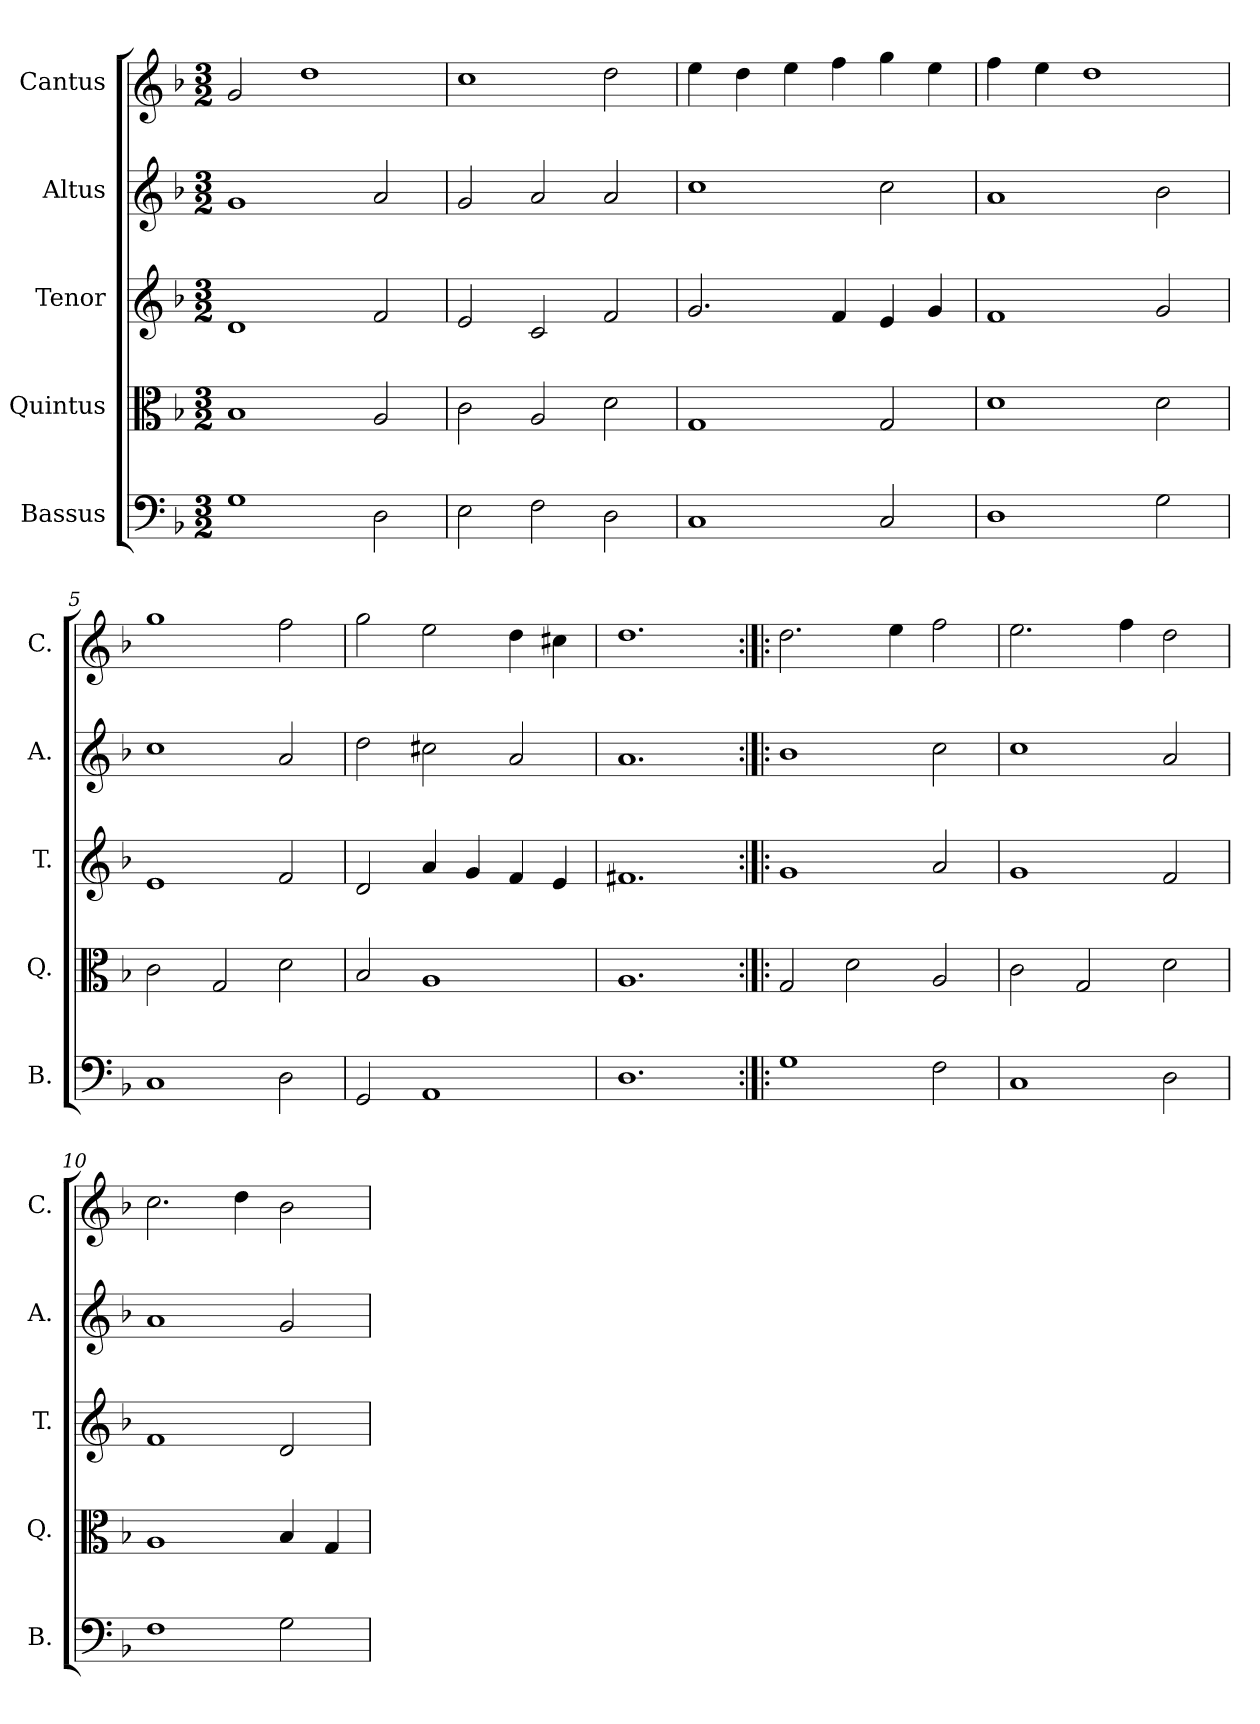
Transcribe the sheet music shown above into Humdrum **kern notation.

**kern	**kern	**kern	**kern	**kern
*part5	*part4	*part3	*part2	*part1
*staff5	*staff4	*staff3	*staff2	*staff1
*I"Bassus	*I"Quintus	*I"Tenor	*I"Altus	*I"Cantus
*I'B.	*I'Q.	*I'T.	*I'A.	*I'C.
*clefF4	*clefC3	*clefG2	*clefG2	*clefG2
*k[b-]	*k[b-]	*k[b-]	*k[b-]	*k[b-]
*F:	*F:	*F:	*F:	*F:
*M3/2	*M3/2	*M3/2	*M3/2	*M3/2
=1	=1	=1	=1	=1
1G	1B-	1d	1g	2g/
.	.	.	.	1dd
2D\	2A/	2f/	2a/	.
=2	=2	=2	=2	=2
2E\	2c\	2e/	2g/	1cc
2F\	2A/	2c/	2a/	.
2D\	2d\	2f/	2a/	2dd\
=3	=3	=3	=3	=3
1C	1G	2.g/	1cc	4ee\
.	.	.	.	4dd\
.	.	.	.	4ee\
.	.	4f/	.	4ff\
2C/	2G/	4e/	2cc\	4gg\
.	.	4g/	.	4ee\
=4	=4	=4	=4	=4
1D	1d	1f	1a	4ff\
.	.	.	.	4ee\
.	.	.	.	1dd
2G\	2d\	2g/	2b-\	.
!!LO:LB:g=z
=5	=5	=5	=5	=5
1C	2c\	1e	1cc	1gg
.	2G/	.	.	.
2D\	2d\	2f/	2a/	2ff\
=6	=6	=6	=6	=6
2GG/	2B-/	2d/	2dd\	2gg\
1AA	1A	4a/	2cc#X\	2ee\
.	.	4g/	.	.
.	.	4f/	2a/	4dd\
.	.	4e/	.	4cc#X\
=7	=7	=7	=7	=7
1.D	1.A	1.f#X	1.a	1.dd
=8:|!|:	=8:|!|:	=8:|!|:	=8:|!|:	=8:|!|:
1G	2G/	1g	1b-	2.dd\
.	2d\	.	.	.
.	.	.	.	4ee\
2F\	2A/	2a/	2cc\	2ff\
=9	=9	=9	=9	=9
1C	2c\	1g	1cc	2.ee\
.	2G/	.	.	.
.	.	.	.	4ff\
2D\	2d\	2f/	2a/	2dd\
!!LO:PB:g=z
=10	=10	=10	=10	=10
1F	1A	1f	1a	2.cc\
.	.	.	.	4dd\
2G\	4B-/	2d/	2g/	2b-\
.	4G/	.	.	.
=	=	=	=	=
*-	*-	*-	*-	*-
